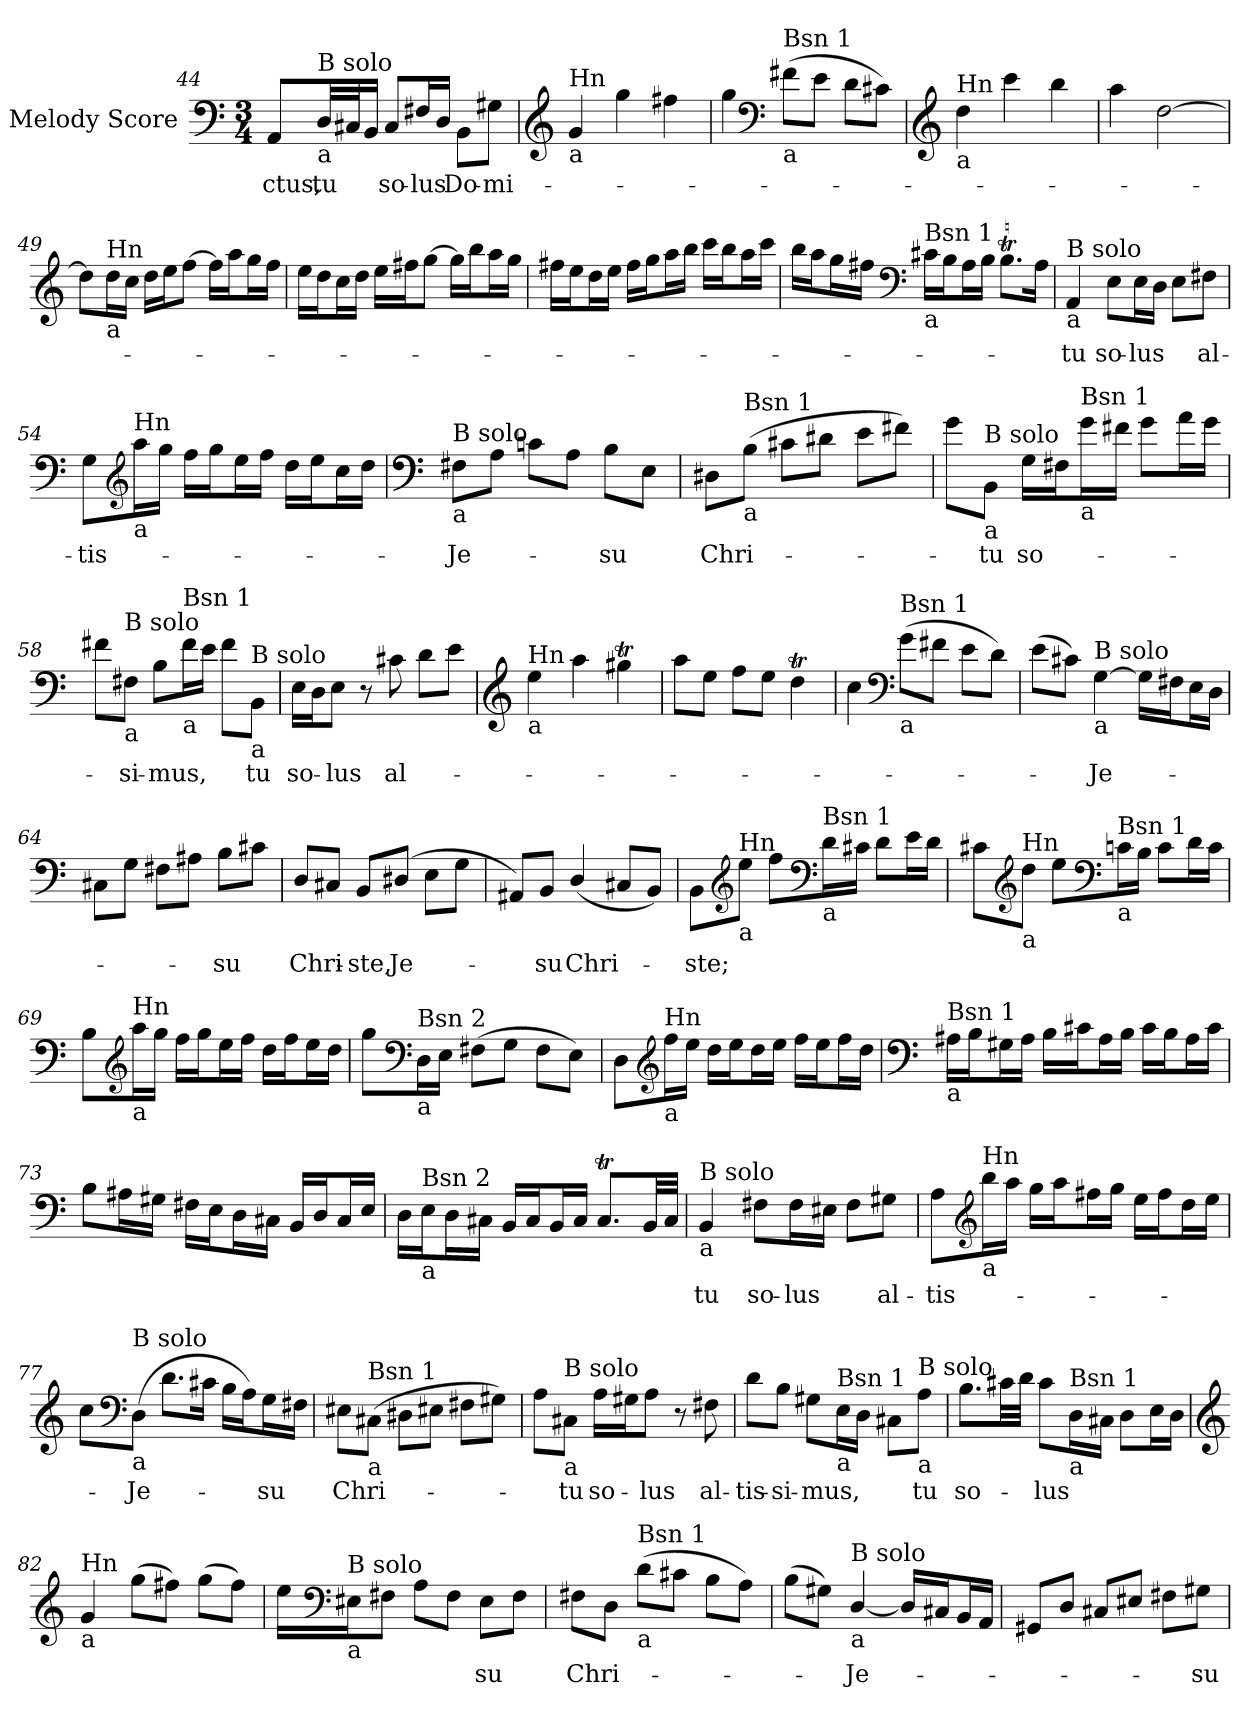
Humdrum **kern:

**kern	**text
*part1	*part1
*staff1	*staff1
*I"Melody Score	*
*clefF4	*
*k[]	*
*M3/4	*
=44	=44
!	!LO:LY:b
8AA/L	-ctus,
!LO:TX:a:t=B solo	!
!LO:TX:b:t=a	!
!	!LO:LY:b
32D/LL	tu
32C#/J	.
16BB/JJ	.
!	!LO:LY:b
8C#/L	so-
!	!LO:LY:b
16F#/L	-lus
16D/JJ	.
!	!LO:LY:b
8BB\L	Do-
!	!LO:LY:b
8G#X\J	-mi-
=45	=45
*clefG2	*
!LO:TX:a:t=Hn	!
!LO:TX:b:t=a	!
4g/	.
4gg\	.
4ff#X\	.
=46	=46
4gg\	.
*clefF4	*
!LO:TX:a:t=Bsn 1	!
!LO:TX:b:t=a	!
(8f#\L	.
8e\J	.
8d\L	.
8c#\J)	.
=47	=47
*clefG2	*
!LO:TX:a:t=Hn	!
!LO:TX:b:t=a	!
4dd\	.
4ccc\	.
4bb\	.
=48	=48
4aa\	.
[2dd\	.
=49	=49
8dd\L]	.
!LO:TX:a:t=Hn	!
!LO:TX:b:t=a	!
16dd\L	.
16cc\JJ	.
16dd\LL	.
16ee\J	.
[8ff\J	.
16ff\LL]	.
16aa\J	.
16gg\L	.
16ff\JJ	.
=50	=50
16ee\LL	.
16dd\J	.
16cc\L	.
16dd\JJ	.
16ee\LL	.
16ff#X\J	.
[8gg\J	.
16gg\LL]	.
16bb\J	.
16aa\L	.
16gg\JJ	.
=51	=51
16ff#X\LL	.
16ee\J	.
16dd\L	.
16ee\JJ	.
16ff#\LL	.
16gg\J	.
16aa\L	.
16bb\JJ	.
16ccc\LL	.
16bb\J	.
16aa\L	.
16ccc\JJ	.
=52	=52
16bb\LL	.
16aa\J	.
16gg\L	.
16ff#X\JJ	.
*clefF4	*
!LO:TX:a:t=Bsn 1	!
!LO:TX:b:t=a	!
16c#\LL	.
16B\J	.
16A\L	.
16B\JJ	.
8.Bt\L	.
16A\Jk	.
=53	=53
!LO:TX:a:t=B solo	!
!LO:TX:b:t=a	!
!	!LO:LY:b
4AA/	tu
!	!LO:LY:b
8E\L	so-
!	!LO:LY:b
16E\L	-lus
16D\JJ	.
8E\L	.
!	!LO:LY:b
8F#\J	al-
=54	=54
!	!LO:LY:b
8G\L	-tis-
*clefG2	*
!LO:TX:a:t=Hn	!
!LO:TX:b:t=a	!
16aa\L	.
16gg\JJ	.
16ff\LL	.
16gg\J	.
16ee\L	.
16ff\JJ	.
16dd\LL	.
16ee\J	.
16cc\L	.
16dd\JJ	.
=55	=55
*clefF4	*
!LO:TX:a:t=B solo	!
!LO:TX:b:t=a	!
!	!LO:LY:b
8F#\L	Je-
8A\J	.
8cn\L	.
8A\J	.
!	!LO:LY:b
8B\L	-su
8E\J	.
=56	=56
!	!LO:LY:b
8D#X\L	Chri-
!LO:TX:a:t=Bsn 1	!
!LO:TX:b:t=a	!
(8B\J	.
8c#\L	.
8d#X\J	.
8e\L	.
8f#\J)	.
=57	=57
8g\L	.
!LO:TX:a:t=B solo	!
!LO:TX:b:t=a	!
!	!LO:LY:b
8BB\J	tu
!	!LO:LY:b
16G\LL	so-
16F#\J	.
!LO:TX:a:t=Bsn 1	!
!LO:TX:b:t=a	!
16g\L	.
16f#\JJ	.
8g\L	.
16a\L	.
16g\JJ	.
=58	=58
8f#\L	.
!LO:TX:a:t=B solo	!
!LO:TX:b:t=a	!
!	!LO:LY:b
8F#\J	-si-
!	!LO:LY:b
8B\L	-mus,
!LO:TX:a:t=Bsn 1	!
!LO:TX:b:t=a	!
16f#\L	.
16e\JJ	.
8f#\L	.
!LO:TX:a:t=B solo	!
!LO:TX:b:t=a	!
!	!LO:LY:b
8BB\J	tu
=59	=59
!	!LO:LY:b
16E\LL	so-
16D\J	.
!	!LO:LY:b
8E\J	-lus
8r	.
!	!LO:LY:b
8c#\	al-
8d\L	.
8e\J	.
=60	=60
*clefG2	*
!LO:TX:a:t=Hn	!
!LO:TX:b:t=a	!
4ee\	.
4aa\	.
4gg#Xt\	.
=61	=61
8aa\L	.
8ee\J	.
8ff\L	.
8ee\J	.
4ddT\	.
=62	=62
4cc\	.
*clefF4	*
!LO:TX:a:t=Bsn 1	!
!LO:TX:b:t=a	!
(8g\L	.
8f#\J	.
8e\L	.
8d\J)	.
=63	=63
(8e\L	.
8c#\J)	.
!LO:TX:a:t=B solo	!
!LO:TX:b:t=a	!
!	!LO:LY:b
[4G\	Je-
16G\LL]	.
16F#\J	.
16E\L	.
16D\JJ	.
=64	=64
8C#\L	.
8G\J	.
8F#\L	.
8A#X\J	.
!	!LO:LY:b
8B\L	-su
8c#\J	.
=65	=65
!	!LO:LY:b
8D/L	Chri-
8C#/J	.
!	!LO:LY:b
8BB/L	-ste,
!	!LO:LY:b
(8D#X/J	Je-
8E\L	.
8G\J	.
=66	=66
8AA#X/L)	.
!	!LO:LY:b
8BB/J	-su
!	!LO:LY:b
(4D/	Chri-
8C#/L	.
8BB/J)	.
=67	=67
!	!LO:LY:b
8BB\L	-ste;
*clefG2	*
!LO:TX:a:t=Hn	!
!LO:TX:b:t=a	!
8ee\J	.
8ff\L	.
*clefF4	*
!LO:TX:a:t=Bsn 1	!
!LO:TX:b:t=a	!
16d\L	.
16c#\JJ	.
8d\L	.
16e\L	.
16d\JJ	.
=68	=68
8c#\L	.
*clefG2	*
!LO:TX:a:t=Hn	!
!LO:TX:b:t=a	!
8dd\J	.
8ee\L	.
*clefF4	*
!LO:TX:a:t=Bsn 1	!
!LO:TX:b:t=a	!
16cn\L	.
16B\JJ	.
8c\L	.
16d\L	.
16c\JJ	.
=69	=69
8B\L	.
*clefG2	*
!LO:TX:a:t=Hn	!
!LO:TX:b:t=a	!
16aa\L	.
16gg\JJ	.
16ff\LL	.
16gg\J	.
16ee\L	.
16ff\JJ	.
16dd\LL	.
16ff\J	.
16ee\L	.
16dd\JJ	.
=70	=70
8gg\L	.
*clefF4	*
!LO:TX:a:t=Bsn 2	!
!LO:TX:b:t=a	!
16D\L	.
16E\JJ	.
(8F#\L	.
8G\J	.
8F#\L	.
8E\J)	.
=71	=71
8D\L	.
*clefG2	*
!LO:TX:a:t=Hn	!
!LO:TX:b:t=a	!
16ff\L	.
16ee\JJ	.
16dd\LL	.
16ee\J	.
16dd\L	.
16ee\JJ	.
16ff\LL	.
16ee\J	.
16ff\L	.
16dd\JJ	.
=72	=72
*clefF4	*
!LO:TX:a:t=Bsn 1	!
!LO:TX:b:t=a	!
16A#X\LL	.
16B\J	.
16G#X\L	.
16A#\JJ	.
16B\LL	.
16c#\J	.
16A#\L	.
16B\JJ	.
16c#\LL	.
16B\J	.
16A#\L	.
16c#\JJ	.
=73	=73
8B\L	.
16A#X\L	.
16G#X\JJ	.
16F#\LL	.
16E\J	.
16D\L	.
16C#\JJ	.
16BB/LL	.
16D/J	.
16C#/L	.
16E/JJ	.
=74	=74
16D\LL	.
!LO:TX:a:t=Bsn 2	!
!LO:TX:b:t=a	!
16E\J	.
16D\L	.
16C#\JJ	.
16BB/LL	.
16C#/J	.
16BB/L	.
16C#/JJ	.
8.C#t/L	.
32BB/LL	.
32C#/JJJ	.
=75	=75
!LO:TX:a:t=B solo	!
!LO:TX:b:t=a	!
!	!LO:LY:b
4BB/	tu
!	!LO:LY:b
8F#\L	so-
!	!LO:LY:b
16F#\L	-lus
16E#X\JJ	.
8F#\L	.
!	!LO:LY:b
8G#X\J	al-
=76	=76
!	!LO:LY:b
8A\L	-tis-
*clefG2	*
!LO:TX:a:t=Hn	!
!LO:TX:b:t=a	!
16bb\L	.
16aa\JJ	.
16gg\LL	.
16aa\J	.
16ff#X\L	.
16gg\JJ	.
16ee\LL	.
16ff#\J	.
16dd\L	.
16ee\JJ	.
=77	=77
8cc\L	.
*clefF4	*
!LO:TX:a:t=B solo	!
!LO:TX:b:t=a	!
!	!LO:LY:b
(8D\J	Je-
8.d\L	.
16c#\Jk	.
16B\LL	.
16A\J)	.
!	!LO:LY:b
16G\L	-su
16F#\JJ	.
=78	=78
!	!LO:LY:b
8E#X\L	Chri-
!LO:TX:a:t=Bsn 1	!
!LO:TX:b:t=a	!
(8C#\J	.
8D#X\L	.
8E#X\J	.
8F#\L	.
8G#X\J)	.
=79	=79
8A\L	.
!LO:TX:a:t=B solo	!
!LO:TX:b:t=a	!
!	!LO:LY:b
8C#\J	tu
!	!LO:LY:b
16A\LL	so-
16G#X\J	.
!	!LO:LY:b
8A\J	-lus
8r	.
!	!LO:LY:b
8F#\	al-
=80	=80
!	!LO:LY:b
8d\L	-tis-
!	!LO:LY:b
8B\J	-si-
!	!LO:LY:b
8G#X\L	-mus,
!LO:TX:a:t=Bsn 1	!
!LO:TX:b:t=a	!
16E\L	.
16D\JJ	.
8C#\L	.
!LO:TX:a:t=B solo	!
!LO:TX:b:t=a	!
!	!LO:LY:b
8A\J	tu
=81	=81
!	!LO:LY:b
8.B\L	so-
32c#\LL	.
32d\JJJ	.
!	!LO:LY:b
8c#\L	-lus
!LO:TX:a:t=Bsn 1	!
!LO:TX:b:t=a	!
16D\L	.
16C#\JJ	.
8D\L	.
16E\L	.
16D\JJ	.
=82	=82
*clefG2	*
!LO:TX:a:t=Hn	!
!LO:TX:b:t=a	!
4g/	.
(8gg\L	.
8ff#X\J)	.
(8gg\L	.
8ff#\J)	.
=83	=83
16ee\LL	.
*clefF4	*
!LO:TX:a:t=B solo	!
!LO:TX:b:t=a	!
16E#X\J	.
8F#\J	.
8A\L	.
8F#\J	.
!	!LO:LY:b
8E#\L	-su
8F#\J	.
=84	=84
!	!LO:LY:b
8F#\L	Chri-
8D\J	.
!LO:TX:a:t=Bsn 1	!
!LO:TX:b:t=a	!
(8d\L	.
8c#\J	.
8B\L	.
8A\J)	.
=85	=85
(8B\L	.
8G#X\J)	.
!LO:TX:a:t=B solo	!
!LO:TX:b:t=a	!
!	!LO:LY:b
[4D/	Je-
16D/LL]	.
16C#/J	.
16BB/L	.
16AA/JJ	.
=86	=86
8GG#X/L	.
8D/J	.
8C#/L	.
8E#X/J	.
8F#\L	.
!	!LO:LY:b
8G#X\J	-su
=	=
*-	*-
